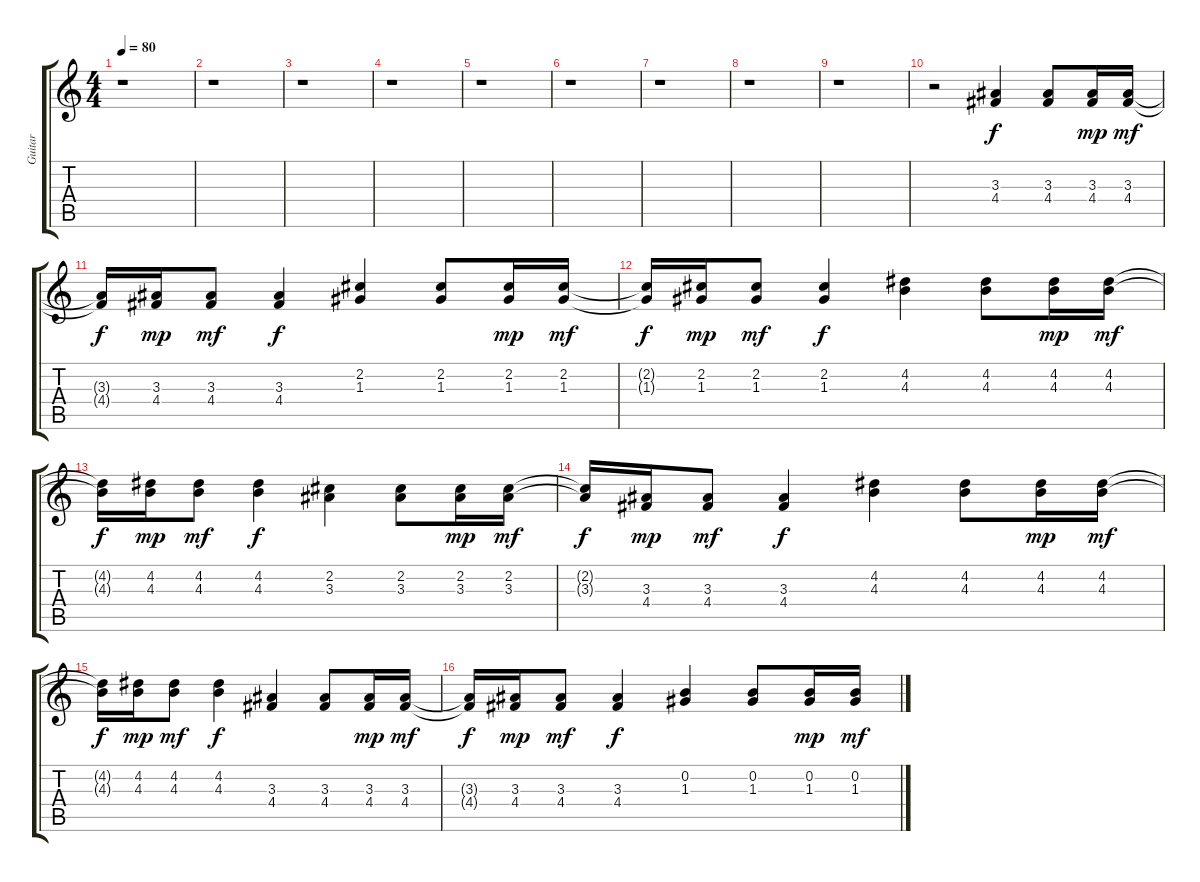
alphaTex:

\track ("Guitar" "Guitar") {instrument acousticguitarsteel}
\staff {score tabs}
\tuning (E4 B3 G3 D3 A2 E2) {hide}
\ts (4 4)
\tempo 80
\clef g2
\ks c
r.1{dy f} |
r.1 |
r.1 |
r.1 |
r.1 |
r.1 |
r.1 |
r.1 |
r.1 |
r.2 (3.3 4.4).4 (3.3 4.4).8 (3.3 4.4).16{dy mp} (3.3 4.4).16{dy mf} |
(3.3{t} 4.4{t}).16{dy f} (3.3 4.4).16{dy mp} (3.3 4.4).8{dy mf} (3.3 4.4).4{dy f} (2.2 1.3).4 (2.2 1.3).8 (2.2 1.3).16{dy mp} (2.2 1.3).16{dy mf} |
(2.2{t} 1.3{t}).16{dy f} (2.2 1.3).16{dy mp} (2.2 1.3).8{dy mf} (2.2 1.3).4{dy f} (4.2 4.3).4 (4.2 4.3).8 (4.2 4.3).16{dy mp} (4.2 4.3).16{dy mf} |
(4.2{t} 4.3{t}).16{dy f} (4.2 4.3).16{dy mp} (4.2 4.3).8{dy mf} (4.2 4.3).4{dy f} (2.2 3.3).4 (2.2 3.3).8 (2.2 3.3).16{dy mp} (2.2 3.3).16{dy mf} |
(2.2{t} 3.3{t}).16{dy f} (3.3 4.4).16{dy mp} (3.3 4.4).8{dy mf} (3.3 4.4).4{dy f} (4.2 4.3).4 (4.2 4.3).8 (4.2 4.3).16{dy mp} (4.2 4.3).16{dy mf} |
(4.2{t} 4.3{t}).16{dy f} (4.2 4.3).16{dy mp} (4.2 4.3).8{dy mf} (4.2 4.3).4{dy f} (3.3 4.4).4 (3.3 4.4).8 (3.3 4.4).16{dy mp} (3.3 4.4).16{dy mf} |
(3.3{t} 4.4{t}).16{dy f} (3.3 4.4).16{dy mp} (3.3 4.4).8{dy mf} (3.3 4.4).4{dy f} (0.2 1.3).4 (0.2 1.3).8 (0.2 1.3).16{dy mp} (0.2 1.3).16{dy mf}
